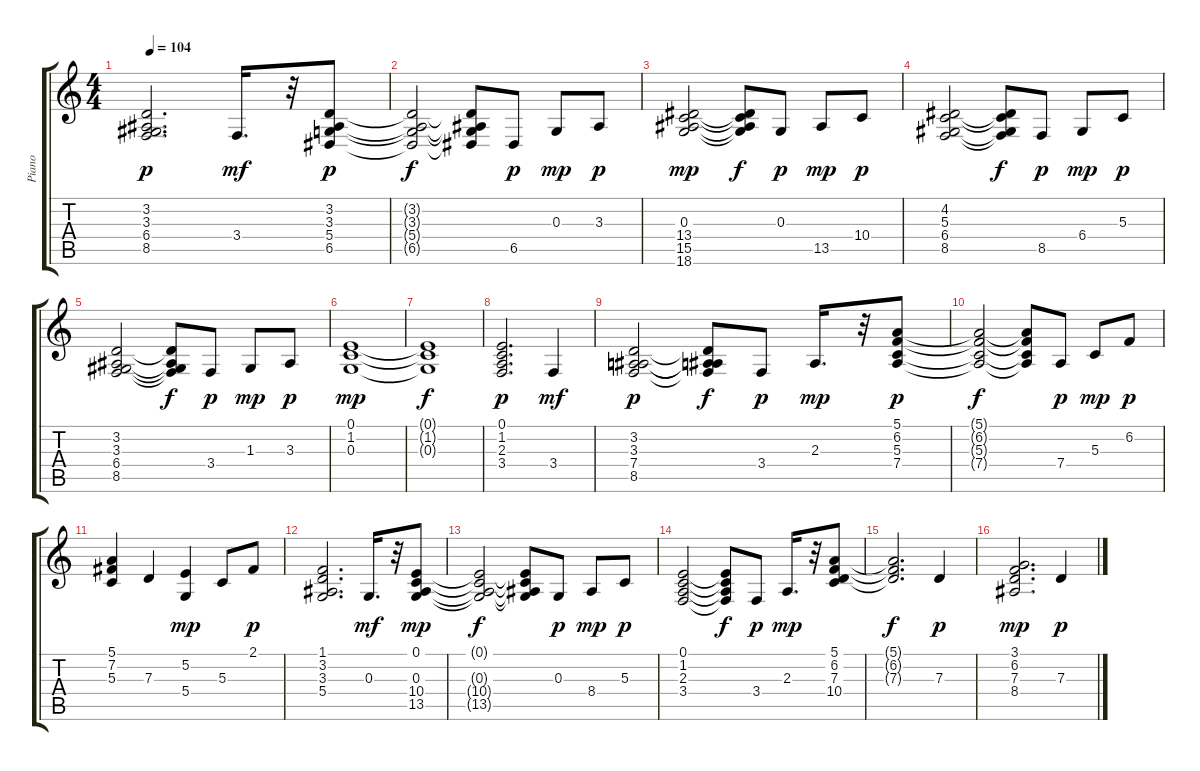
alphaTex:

\track ("Piano" "Piano") {instrument electricpiano1}
\staff {score tabs}
\tuning (E4 B3 G3 D3 A2 E2) {hide}
\ts (4 4)
\tempo 104
\clef g2
\ks c
(3.2 3.3 6.4 8.5).2{d dy p} 3.4.16{d dy mf} r.32 (3.2 3.3 5.4 6.5).8{dy p} |
(3.2{t} 3.3{t} 5.4{t} 6.5{t}).2{dy f} (3.2{t} 3.3{t} 5.4{t} 6.5{t}).8 6.5.8{dy p} 0.3.8{dy mp} 3.3.8{dy p} |
(0.3 13.4 15.5 18.6).2{dy mp} (0.3{t} 13.4{t} 15.5{t} 18.6{t}).8{dy f} 0.3.8{dy p} 13.5.8{dy mp} 10.4.8{dy p} |
(4.2 5.3 6.4 8.5).2 (4.2{t} 5.3{t} 6.4{t} 8.5{t}).8{dy f} 8.5.8{dy p} 6.4.8{dy mp} 5.3.8{dy p} |
(3.2 3.3 6.4 8.5).2 (3.2{t} 3.3{t} 6.4{t} 8.5{t}).8{dy f} 3.4.8{dy p} 1.3.8{dy mp} 3.3.8{dy p} |
(0.1 1.2 0.3).1{dy mp} |
(0.1{t} 1.2{t} 0.3{t}).1{dy f} |
(0.1 1.2 2.3 3.4).2{d dy p} 3.4.4{dy mf} |
(3.2 3.3 7.4 8.5).2{dy p} (3.2{t} 3.3{t} 7.4{t} 8.5{t}).8{dy f} 3.4.8{dy p} 2.3.16{d dy mp} r.32 (5.1 6.2 5.3 7.4).8{dy p} |
(5.1{t} 6.2{t} 5.3{t} 7.4{t}).2{dy f} (5.1{t} 6.2{t} 5.3{t} 7.4{t}).8 7.4.8{dy p} 5.3.8{dy mp} 6.2.8{dy p} |
(5.1 7.2 5.3).4 7.3.4 (5.2 5.4).4{dy mp} 5.3.8 2.1.8{dy p} |
(1.1 3.2 3.3 5.4).2{d} 0.3.16{d dy mf} r.32 (0.1 0.3 10.4 13.5).8{dy mp} |
(0.1{t} 0.3{t} 10.4{t} 13.5{t}).2{dy f} (0.1{t} 0.3{t} 10.4{t} 13.5{t}).8 0.3.8{dy p} 8.4.8{dy mp} 5.3.8{dy p} |
(0.1 1.2 2.3 3.4).2 (0.1{t} 1.2{t} 2.3{t} 3.4{t}).8{dy f} 3.4.8{dy p} 2.3.16{d dy mp} r.32 (5.1 6.2 7.3 10.4).8 |
(5.1{t} 6.2{t} 7.3{t}).2{d dy f} 7.3.4{dy p} |
(3.1 6.2 7.3 8.4).2{d dy mp} 7.3.4{dy p}
